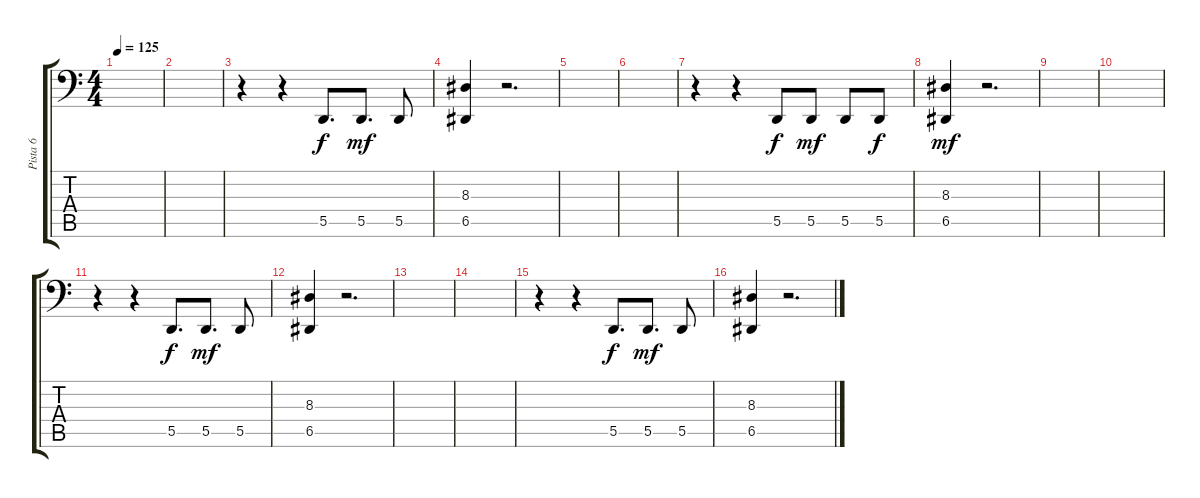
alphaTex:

\track ("Pista 6" "Pista 6") {instrument electricgrandpiano}
\staff {score tabs}
\tuning (E3 B2 G2 D2 A1 E1) {hide}
\ts (4 4)
\tempo 125
\clef f4
\ks c
|
|
r.4 r.4 5.5.8{d dy f} 5.5.8{d dy mf} 5.5.8 |
(8.3 6.5).4 r.2{d} |
|
|
r.4 r.4 5.5.8{dy f} 5.5.8{dy mf} 5.5.8 5.5.8{dy f} |
(8.3 6.5).4{dy mf} r.2{d} |
|
|
r.4 r.4 5.5.8{d dy f} 5.5.8{d dy mf} 5.5.8 |
(8.3 6.5).4 r.2{d} |
|
|
r.4 r.4 5.5.8{d dy f} 5.5.8{d dy mf} 5.5.8 |
(8.3 6.5).4 r.2{d}
